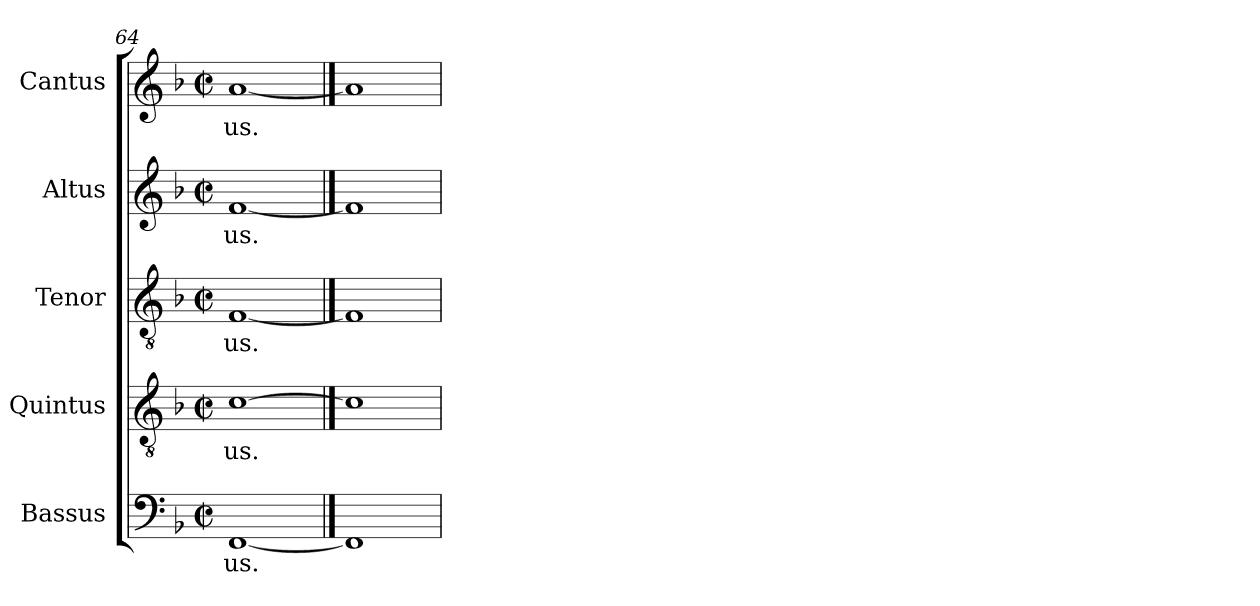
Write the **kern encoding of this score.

**kern	**text	**kern	**text	**kern	**text	**kern	**text	**kern	**text
*part5	*part5	*part4	*part4	*part3	*part3	*part2	*part2	*part1	*part1
*staff5	*staff5	*staff4	*staff4	*staff3	*staff3	*staff2	*staff2	*staff1	*staff1
*I"Bassus	*	*I"Quintus	*	*I"Tenor	*	*I"Altus	*	*I"Cantus	*
*clefF4	*	*clefGv2	*	*clefGv2	*	*clefG2	*	*clefG2	*
*k[b-]	*	*k[b-]	*	*k[b-]	*	*k[b-]	*	*k[b-]	*
*F:	*	*F:	*	*F:	*	*F:	*	*F:	*
*M2/2	*	*M2/2	*	*M2/2	*	*M2/2	*	*M2/2	*
*met(c|)	*	*met(c|)	*	*met(c|)	*	*met(c|)	*	*met(c|)	*
=64	=64	=64	=64	=64	=64	=64	=64	=64	=64
!	!LO:LY:b:cj	!	!LO:LY:b:cj	!	!LO:LY:b:cj	!	!LO:LY:b:cj	!	!LO:LY:b:cj
[1FF	us.	[1c	us.	[1F	us.	[1f	us.	[1a	us.
==65	==65	==65	==65	==65	==65	==65	==65	==65	==65
1FF]	.	1c]	.	1F]	.	1f]	.	1a]	.
=	=	=	=	=	=	=	=	=	=
*-	*-	*-	*-	*-	*-	*-	*-	*-	*-
